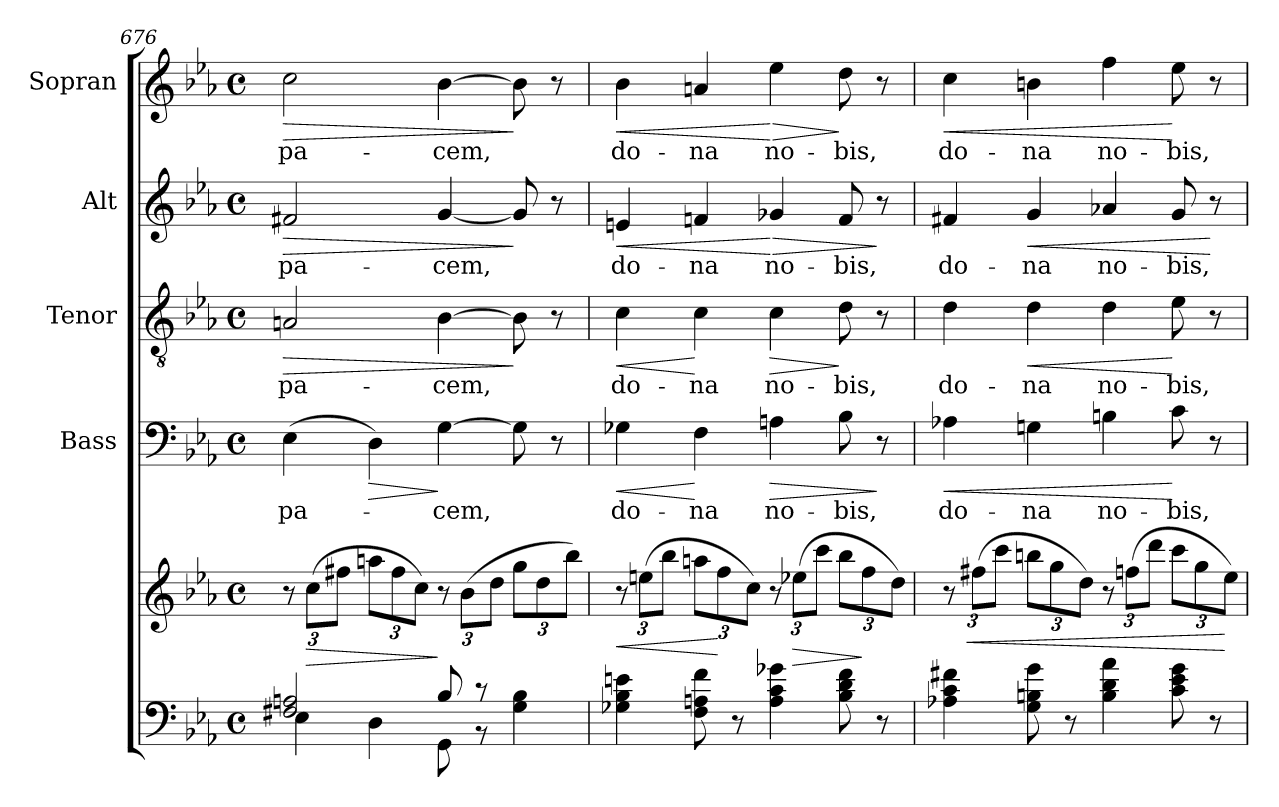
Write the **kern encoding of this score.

**kern	**kern	**dynam	**kern	**text	**dynam	**kern	**text	**dynam	**kern	**text	**dynam	**kern	**text	**dynam
*part5	*part5	*part5	*part4	*part4	*part4	*part3	*part3	*part3	*part2	*part2	*part2	*part1	*part1	*part1
*staff6	*staff5	*staff5/6	*staff4	*staff4	*staff4	*staff3	*staff3	*staff3	*staff2	*staff2	*staff2	*staff1	*staff1	*staff1
*	*	*	*I"Bass	*	*	*I"Tenor	*	*	*I"Alt	*	*	*I"Sopran	*	*
*	*	*	*I'B.	*	*	*I'T.	*	*	*I'A.	*	*	*I'S.	*	*
*clefF4	*clefG2	*	*clefF4	*	*	*clefGv2	*	*	*clefG2	*	*	*clefG2	*	*
*k[b-e-a-]	*k[b-e-a-]	*	*k[b-e-a-]	*	*	*k[b-e-a-]	*	*	*k[b-e-a-]	*	*	*k[b-e-a-]	*	*
*E-:	*E-:	*	*E-:	*	*	*E-:	*	*	*E-:	*	*	*E-:	*	*
*M4/4	*M4/4	*	*M4/4	*	*	*M4/4	*	*	*M4/4	*	*	*M4/4	*	*
*met(c)	*met(c)	*	*met(c)	*	*	*met(c)	*	*	*met(c)	*	*	*met(c)	*	*
=676	=676	=676	=676	=676	=676	=676	=676	=676	=676	=676	=676	=676	=676	=676
*^	*	*	*	*	*	*	*	*	*	*	*	*	*	*
*	*	*Xbrackettup	*	*	*	*	*	*	*	*	*	*	*	*	*
!	!	!	!	!	!LO:LY:b	!	!	!LO:LY:b	!LO:HP:b	!	!LO:LY:b	!LO:HP:b	!	!LO:LY:b	!LO:HP:b
2F#X/ 2An/	4E-\	12r	.	(>4E-\	pa-	.	2An/	pa-	>	2f#X/	pa-	>	2cc\	pa-	>
!	!	!	!LO:HP:b	!	!	!	!	!	!	!	!	!	!	!	!
.	.	(>12cc\L	>	.	.	.	.	.	.	.	.	.	.	.	.
.	.	12ff#X\J	.	.	.	.	.	.	.	.	.	.	.	.	.
!	!	!	!	!	!	!LO:HP:b	!	!	!	!	!	!	!	!	!
.	4D\	12aan\L	.	4D\)	.	>	.	.	.	.	.	.	.	.	.
.	.	12ff#\	.	.	.	.	.	.	.	.	.	.	.	.	.
.	.	12cc\J)	.	.	.	.	.	.	.	.	.	.	.	.	.
!	!	!	!	!	!LO:LY:b	!	!	!LO:LY:b	!	!	!LO:LY:b	!	!	!LO:LY:b	!
8B-/	8GG\	12r	]	[4G\	-cem,	]	[4B-\	-cem,	.	[4g/	-cem,	.	[4b-\	-cem,	.
.	.	(>12b-\L	.	.	.	.	.	.	.	.	.	.	.	.	.
8r	8r	.	.	.	.	.	.	.	.	.	.	.	.	.	.
.	.	12dd\J	.	.	.	.	.	.	.	.	.	.	.	.	.
4ryy	4G\ 4B-\	12gg\L	.	8G\]	.	.	8B-\]	.	]	8g/]	.	]	8b-\]	.	]
.	.	12dd\	.	.	.	.	.	.	.	.	.	.	.	.	.
.	.	.	.	8r	.	.	8r	.	.	8r	.	.	8r	.	.
.	.	12bb-\J)	.	.	.	.	.	.	.	.	.	.	.	.	.
*v	*v	*	*	*	*	*	*	*	*	*	*	*	*	*	*
=677	=677	=677	=677	=677	=677	=677	=677	=677	=677	=677	=677	=677	=677	=677
!	!	!LO:HP:b	!	!LO:LY:b	!LO:HP:b	!	!LO:LY:b	!LO:HP:b	!	!LO:LY:b	!LO:HP:b	!	!LO:LY:b	!LO:HP:b
4G-X\ 4B-\ 4en\	12r	<	4G-X\	do-	<	4c\	do-	<	4en/	do-	<	4b-\	do-	<
.	(>12een\L	.	.	.	.	.	.	.	.	.	.	.	.	.
.	12bb-\J	.	.	.	.	.	.	.	.	.	.	.	.	.
!	!	!	!	!LO:LY:b	!	!	!LO:LY:b	!	!	!LO:LY:b	!	!	!LO:LY:b	!
8F\ 8An\ 8f\	12aan\L	.	4F\	-na	[	4c\	-na	[	4fn/	-na	.	4an/	-na	.
.	12ff\	[	.	.	.	.	.	.	.	.	.	.	.	.
8r	.	.	.	.	.	.	.	.	.	.	.	.	.	.
.	12cc\J)	.	.	.	.	.	.	.	.	.	.	.	.	.
!	!	!	!	!LO:LY:b	!LO:HP:b	!	!LO:LY:b	!LO:HP:b	!	!LO:LY:b	!LO:HP:n=1:b	!	!LO:LY:b	!LO:HP:n=1:b
4A\ 4c\ 4g-X\	12r	.	4An\	no-	>	4c\	no-	>	4g-X/	no-	[ >	4ee-\	no-	[ >
!	!	!LO:HP:b	!	!	!	!	!	!	!	!	!	!	!	!
.	(>12ee-X\L	>	.	.	.	.	.	.	.	.	.	.	.	.
.	12ccc\J	.	.	.	.	.	.	.	.	.	.	.	.	.
!	!	!	!	!LO:LY:b	!	!	!LO:LY:b	!	!	!LO:LY:b	!	!	!LO:LY:b	!
8B-\ 8d\ 8f\	12bb-\L	.	8B-\	-bis,	.	8d\	-bis,	]	8f/	-bis,	.	8dd\	-bis,	]
.	12ff\	]	.	.	.	.	.	.	.	.	.	.	.	.
8r	.	.	8r	.	]	8r	.	.	8r	.	]	8r	.	.
.	12dd\J)	.	.	.	.	.	.	.	.	.	.	.	.	.
!!LO:PB:g=z
=678	=678	=678	=678	=678	=678	=678	=678	=678	=678	=678	=678	=678	=678	=678
!	!	!	!	!LO:LY:b	!LO:HP:b	!	!LO:LY:b	!	!	!LO:LY:b	!	!	!LO:LY:b	!LO:HP:b
4A-X\ 4c\ 4f#X\	12r	.	4A-X\	do-	<	4d\	do-	.	4f#X/	do-	.	4cc\	do-	<
!	!	!LO:HP:b	!	!	!	!	!	!	!	!	!	!	!	!
.	(>12ff#X\L	<	.	.	.	.	.	.	.	.	.	.	.	.
.	12ccc\J	.	.	.	.	.	.	.	.	.	.	.	.	.
!	!	!	!	!LO:LY:b	!	!	!LO:LY:b	!LO:HP:b	!	!LO:LY:b	!LO:HP:b	!	!LO:LY:b	!
8G\ 8Bn\ 8g\	12bbn\L	.	4Gn\	-na	.	4d\	-na	<	4g/	-na	<	4bn\	-na	.
.	12gg\	.	.	.	.	.	.	.	.	.	.	.	.	.
8r	.	.	.	.	.	.	.	.	.	.	.	.	.	.
.	12dd\J)	.	.	.	.	.	.	.	.	.	.	.	.	.
!	!	!	!	!LO:LY:b	!	!	!LO:LY:b	!	!	!LO:LY:b	!	!	!LO:LY:b	!
4B\ 4d\ 4a-\	12r	.	4Bn\	no-	.	4d\	no-	.	4a-X/	no-	.	4ff\	no-	.
.	(>12ffn\L	.	.	.	.	.	.	.	.	.	.	.	.	.
.	12ddd\J	.	.	.	.	.	.	.	.	.	.	.	.	.
!	!	!	!	!LO:LY:b	!	!	!LO:LY:b	!	!	!LO:LY:b	!	!	!LO:LY:b	!
8c\ 8e-\ 8g\	12ccc\L	.	8c\	-bis,	[	8e-\	-bis,	[	8g/	-bis,	.	8ee-\	-bis,	[
.	12gg\	.	.	.	.	.	.	.	.	.	.	.	.	.
8r	.	.	8r	.	.	8r	.	.	8r	.	[	8r	.	.
.	12ee-\J)	[	.	.	.	.	.	.	.	.	.	.	.	.
=	=	=	=	=	=	=	=	=	=	=	=	=	=	=
*-	*-	*-	*-	*-	*-	*-	*-	*-	*-	*-	*-	*-	*-	*-
